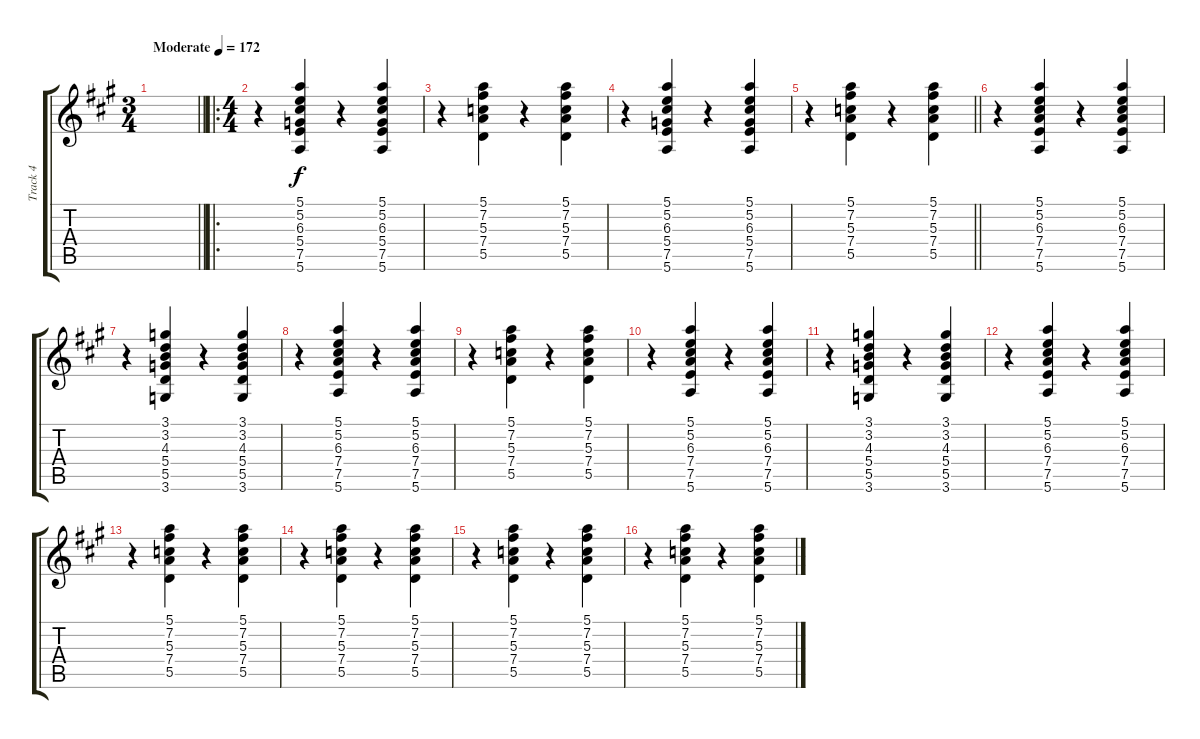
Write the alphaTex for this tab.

\track ("Track 4" "Track 4") {instrument electricguitarclean}
\staff {score tabs}
\tuning (E4 B3 G3 D3 A2 E2) {hide}
\ts (3 4)
\tempo (172 "Moderate")
\clef g2
\barLineRight lightlight
\ks a
|
\ro
\ts (4 4)
r.4 (5.1 5.2 6.3 5.4 7.5 5.6).4 r.4 (5.1 5.2 6.3 5.4 7.5 5.6).4 |
r.4 (5.1 7.2 5.3 7.4 5.5).4 r.4 (5.1 7.2 5.3 7.4 5.5).4 |
r.4 (5.1 5.2 6.3 5.4 7.5 5.6).4 r.4 (5.1 5.2 6.3 5.4 7.5 5.6).4 |
\barLineRight lightlight
r.4 (5.1 7.2 5.3 7.4 5.5).4 r.4 (5.1 7.2 5.3 7.4 5.5).4 |
r.4 (5.1 5.2 6.3 7.4 7.5 5.6).4 r.4 (5.1 5.2 6.3 7.4 7.5 5.6).4 |
r.4 (3.1 3.2 4.3 5.4 5.5 3.6).4 r.4 (3.1 3.2 4.3 5.4 5.5 3.6).4 |
r.4 (5.1 5.2 6.3 7.4 7.5 5.6).4 r.4 (5.1 5.2 6.3 7.4 7.5 5.6).4 |
r.4 (5.1 7.2 5.3 7.4 5.5).4 r.4 (5.1 7.2 5.3 7.4 5.5).4 |
r.4 (5.1 5.2 6.3 7.4 7.5 5.6).4 r.4 (5.1 5.2 6.3 7.4 7.5 5.6).4 |
r.4 (3.1 3.2 4.3 5.4 5.5 3.6).4 r.4 (3.1 3.2 4.3 5.4 5.5 3.6).4 |
r.4 (5.1 5.2 6.3 7.4 7.5 5.6).4 r.4 (5.1 5.2 6.3 7.4 7.5 5.6).4 |
r.4 (5.1 7.2 5.3 7.4 5.5).4 r.4 (5.1 7.2 5.3 7.4 5.5).4 |
r.4 (5.1 7.2 5.3 7.4 5.5).4 r.4 (5.1 7.2 5.3 7.4 5.5).4 |
r.4 (5.1 7.2 5.3 7.4 5.5).4 r.4 (5.1 7.2 5.3 7.4 5.5).4 |
r.4 (5.1 7.2 5.3 7.4 5.5).4 r.4 (5.1 7.2 5.3 7.4 5.5).4
